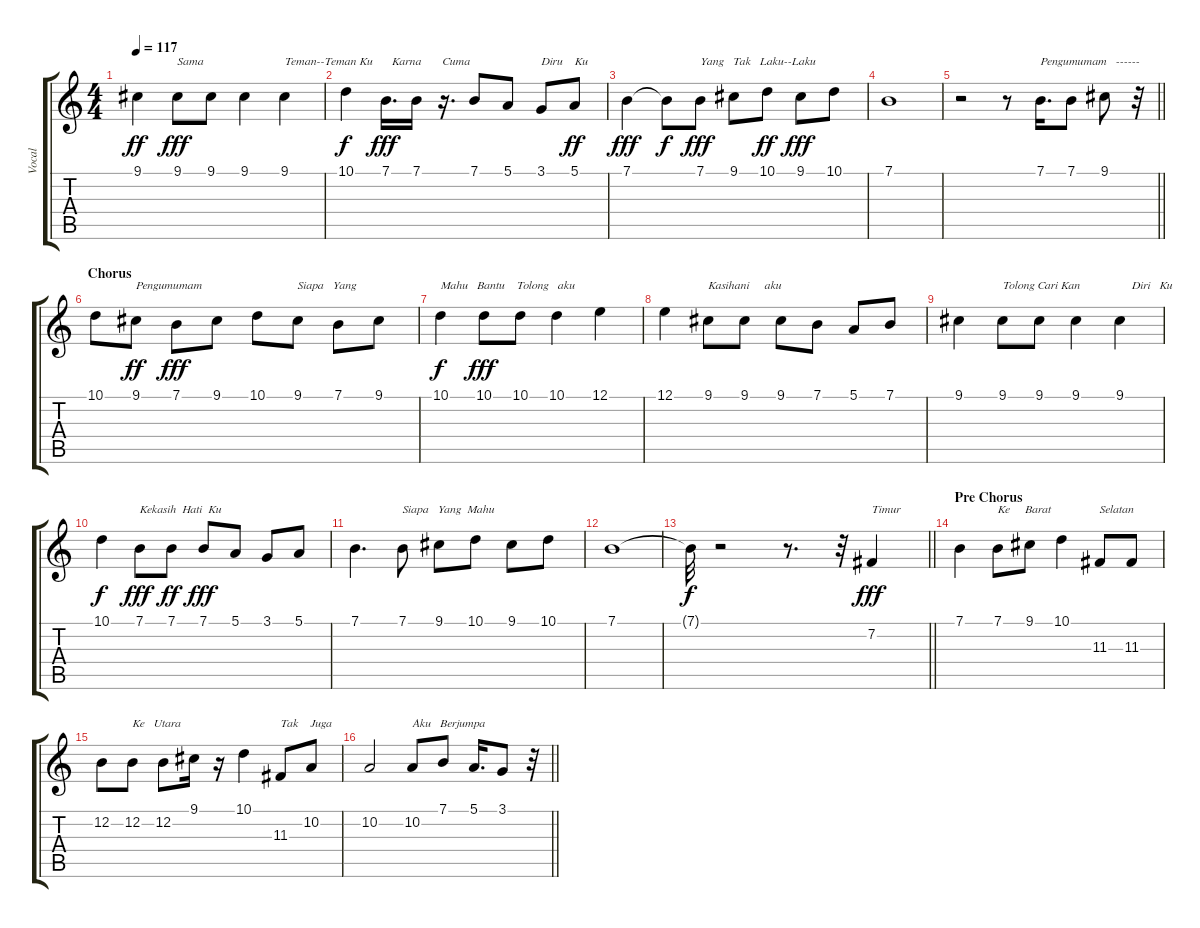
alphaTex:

\track ("Vocal" "Vocal") {instrument viola}
\staff {score tabs}
\tuning (E4 B3 G3 D3 A2 E2) {hide}
\ts (4 4)
\tempo 117
\clef g2
\ks c
9.1.4{dy ff} 9.1.8{txt "Sama  " dy fff} 9.1.8 9.1.4 9.1.4{txt "Teman--Teman Ku"} |
10.1.4{dy f} 7.1.16{d txt "  Karna       Cuma " dy fff} 7.1.16 r.16{d} 7.1.8 5.1.8 3.1.8{txt "Diru    Ku"} 5.1.8{dy ff} |
7.1.4{dy fff} 7.1{t}.8{dy f} 7.1.8{txt "Yang   Tak   Laku--Laku" dy fff} 9.1.8 10.1.8{dy ff} 9.1.8{dy fff} 10.1.8 |
7.1.1 |
\barLineRight lightlight
r.2 r.8 7.1.16{d txt "Pengumumam   ------ "} 7.1.8 9.1.8 r.32 |
\section ("" "Chorus")
10.1.8 9.1.8{txt "Pengumumam  " dy ff} 7.1.8{dy fff} 9.1.8 10.1.8 9.1.8{txt "Siapa   Yang   "} 7.1.8 9.1.8 |
10.1.4{txt "Mahu   Bantu    Tolong   aku" dy f} 10.1.8{dy fff} 10.1.8 10.1.4 12.1.4 |
12.1.4 9.1.8{txt "Kasihani     aku"} 9.1.8 9.1.8 7.1.8 5.1.8 7.1.8 |
9.1.4 9.1.8{txt "Tolong Cari Kan  "} 9.1.8 9.1.4 9.1.4{txt "    Diri   Ku"} |
10.1.4{dy f} 7.1.8{txt "Kekasih  Hati  Ku" dy fff} 7.1.8{dy ff} 7.1.8{dy fff} 5.1.8 3.1.8 5.1.8 |
7.1.4{d} 7.1.8{txt "Siapa   Yang  Mahu"} 9.1.8 10.1.8 9.1.8 10.1.8 |
7.1.1 |
\barLineRight lightlight
7.1{t}.32{dy f} r.2 r.8{d} r.32 7.2.4{txt "Timur" dy fff} |
\section ("" "Pre Chorus")
7.1.4 7.1.8{txt "Ke     Barat "} 9.1.8 10.1.4 11.3.8{txt "Selatan"} 11.3.8 |
12.2.8 12.2.8{txt "Ke   Utara"} 12.2.8 9.1.16 r.16 10.1.4 11.3.8{txt "Tak    Juga"} 10.2.8 |
\barLineRight lightlight
10.2.2 10.2.8{txt "Aku   Berjumpa"} 7.1.8 5.1.16{d} 3.1.8 r.32
